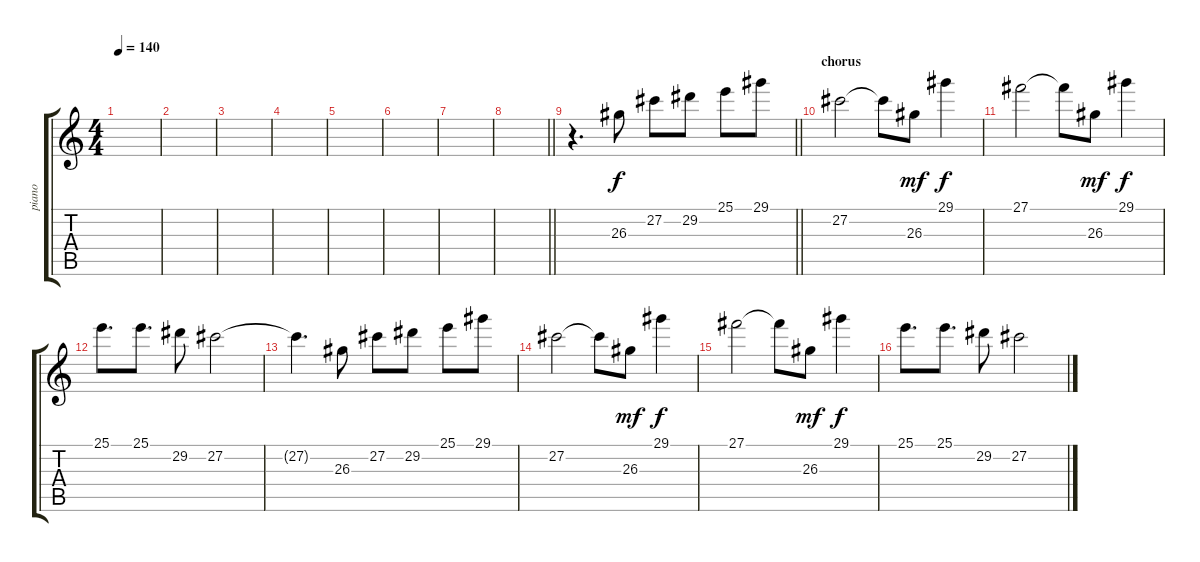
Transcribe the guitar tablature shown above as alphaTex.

\track ("piano" "piano") {instrument brightacousticpiano}
\staff {score tabs}
\tuning (Eb4 Bb3 Gb3 Db3 Ab2 Eb2) {hide}
\ts (4 4)
\tempo 140
\clef g2
\ks c
|
|
|
|
|
|
|
\barLineRight lightlight
|
\barLineRight lightlight
r.4{d} 26.3.8 27.2.8 29.2.8 25.1.8 29.1.8 |
\section ("" "chorus")
27.2.2 27.2{t}.8 26.3.8{dy mf} 29.1.4{dy f} |
27.1.2 27.1{t}.8 26.3.8{dy mf} 29.1.4{dy f} |
25.1.8{d} 25.1.8{d} 29.2.8 27.2.2 |
27.2{t}.4{d} 26.3.8 27.2.8 29.2.8 25.1.8 29.1.8 |
27.2.2 27.2{t}.8 26.3.8{dy mf} 29.1.4{dy f} |
27.1.2 27.1{t}.8 26.3.8{dy mf} 29.1.4{dy f} |
25.1.8{d} 25.1.8{d} 29.2.8 27.2.2
